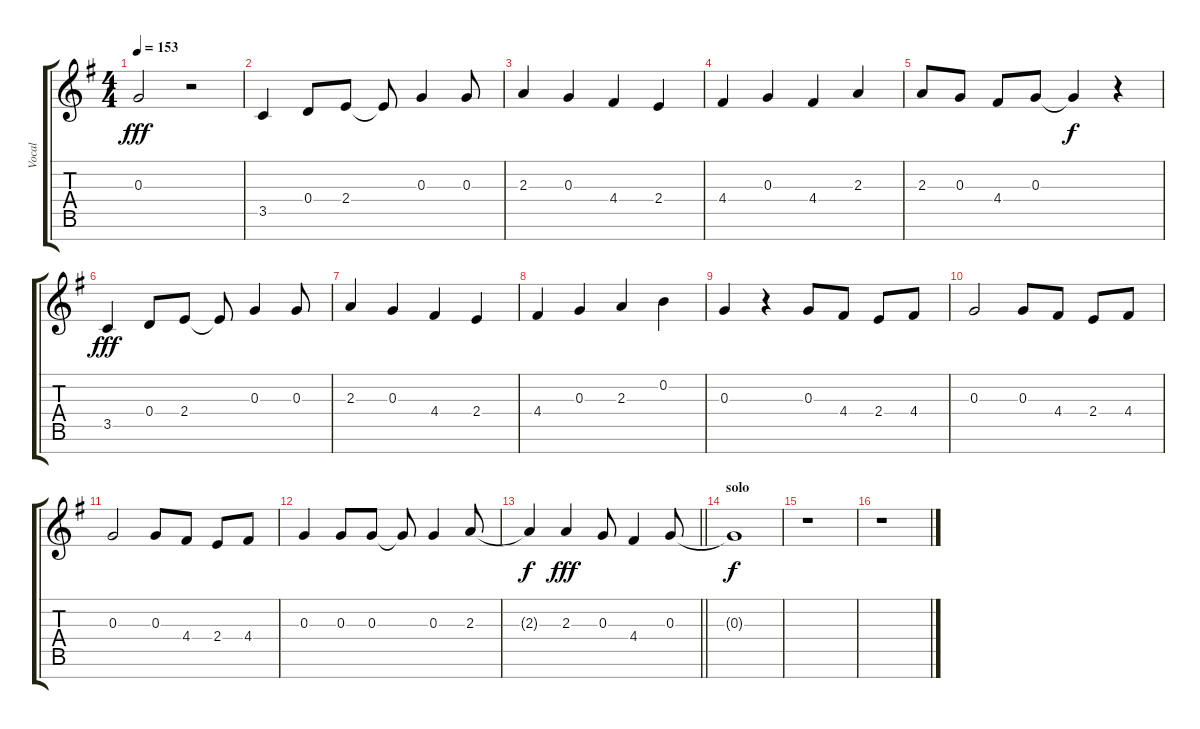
\track ("Vocal" "Vocal") {instrument voiceoohs}
\staff {score tabs}
\tuning (E5 B4 G4 D4 A3 E3 B2) {hide}
\ts (4 4)
\tempo 153
\clef g2
\ks g
0.3.2{dy fff} r.2 |
3.5.4 0.4.8 2.4.8 2.4{t}.8 0.3.4 0.3.8 |
2.3.4 0.3.4 4.4.4 2.4.4 |
4.4.4 0.3.4 4.4.4 2.3.4 |
2.3.8 0.3.8 4.4.8 0.3.8 0.3{t}.4{dy f} r.4 |
3.5.4{dy fff} 0.4.8 2.4.8 2.4{t}.8 0.3.4 0.3.8 |
2.3.4 0.3.4 4.4.4 2.4.4 |
4.4.4 0.3.4 2.3.4 0.2.4 |
0.3.4 r.4 0.3.8 4.4.8 2.4.8 4.4.8 |
0.3.2 0.3.8 4.4.8 2.4.8 4.4.8 |
0.3.2 0.3.8 4.4.8 2.4.8 4.4.8 |
0.3.4 0.3.8 0.3.8 0.3{t}.8 0.3.4 2.3.8{beam Up} |
\barLineRight lightlight
2.3{t}.4{dy f beam Up} 2.3.4{dy fff} 0.3.8 4.4.4 0.3.8 |
\section ("" "solo")
0.3{t}.1{dy f} |
r.1 |
r.1
